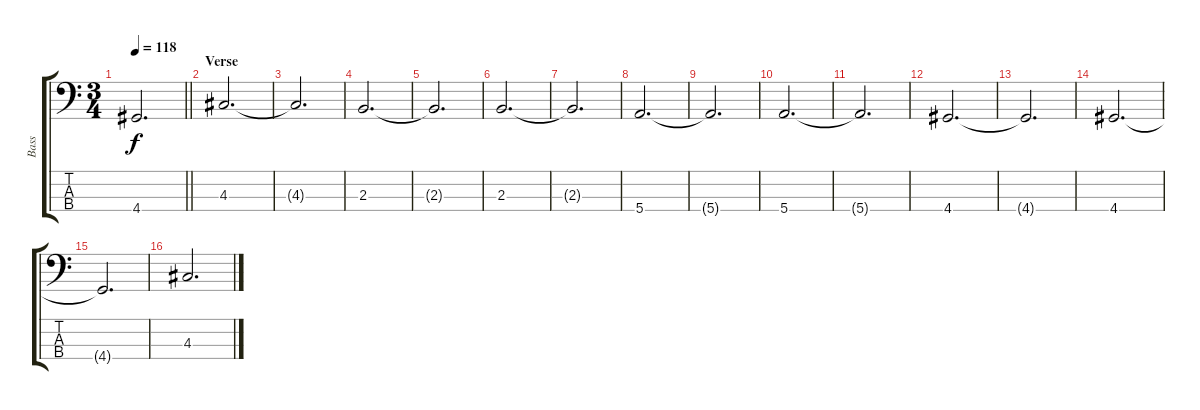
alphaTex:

\track ("Bass" "Bass") {instrument electricbassfinger}
\staff {score tabs}
\tuning (G2 D2 A1 E1) {hide}
\ts (3 4)
\tempo 118
\clef f4
\barLineRight lightlight
\ks c
4.4.2{d dy f} |
\section ("" "Verse")
4.3.2{d txt ""} |
4.3{t}.2{d} |
2.3.2{d} |
2.3{t}.2{d} |
2.3.2{d} |
2.3{t}.2{d} |
5.4.2{d} |
5.4{t}.2{d} |
5.4.2{d} |
5.4{t}.2{d} |
4.4.2{d} |
4.4{t}.2{d} |
4.4.2{d} |
4.4{t}.2{d} |
4.3.2{d}
